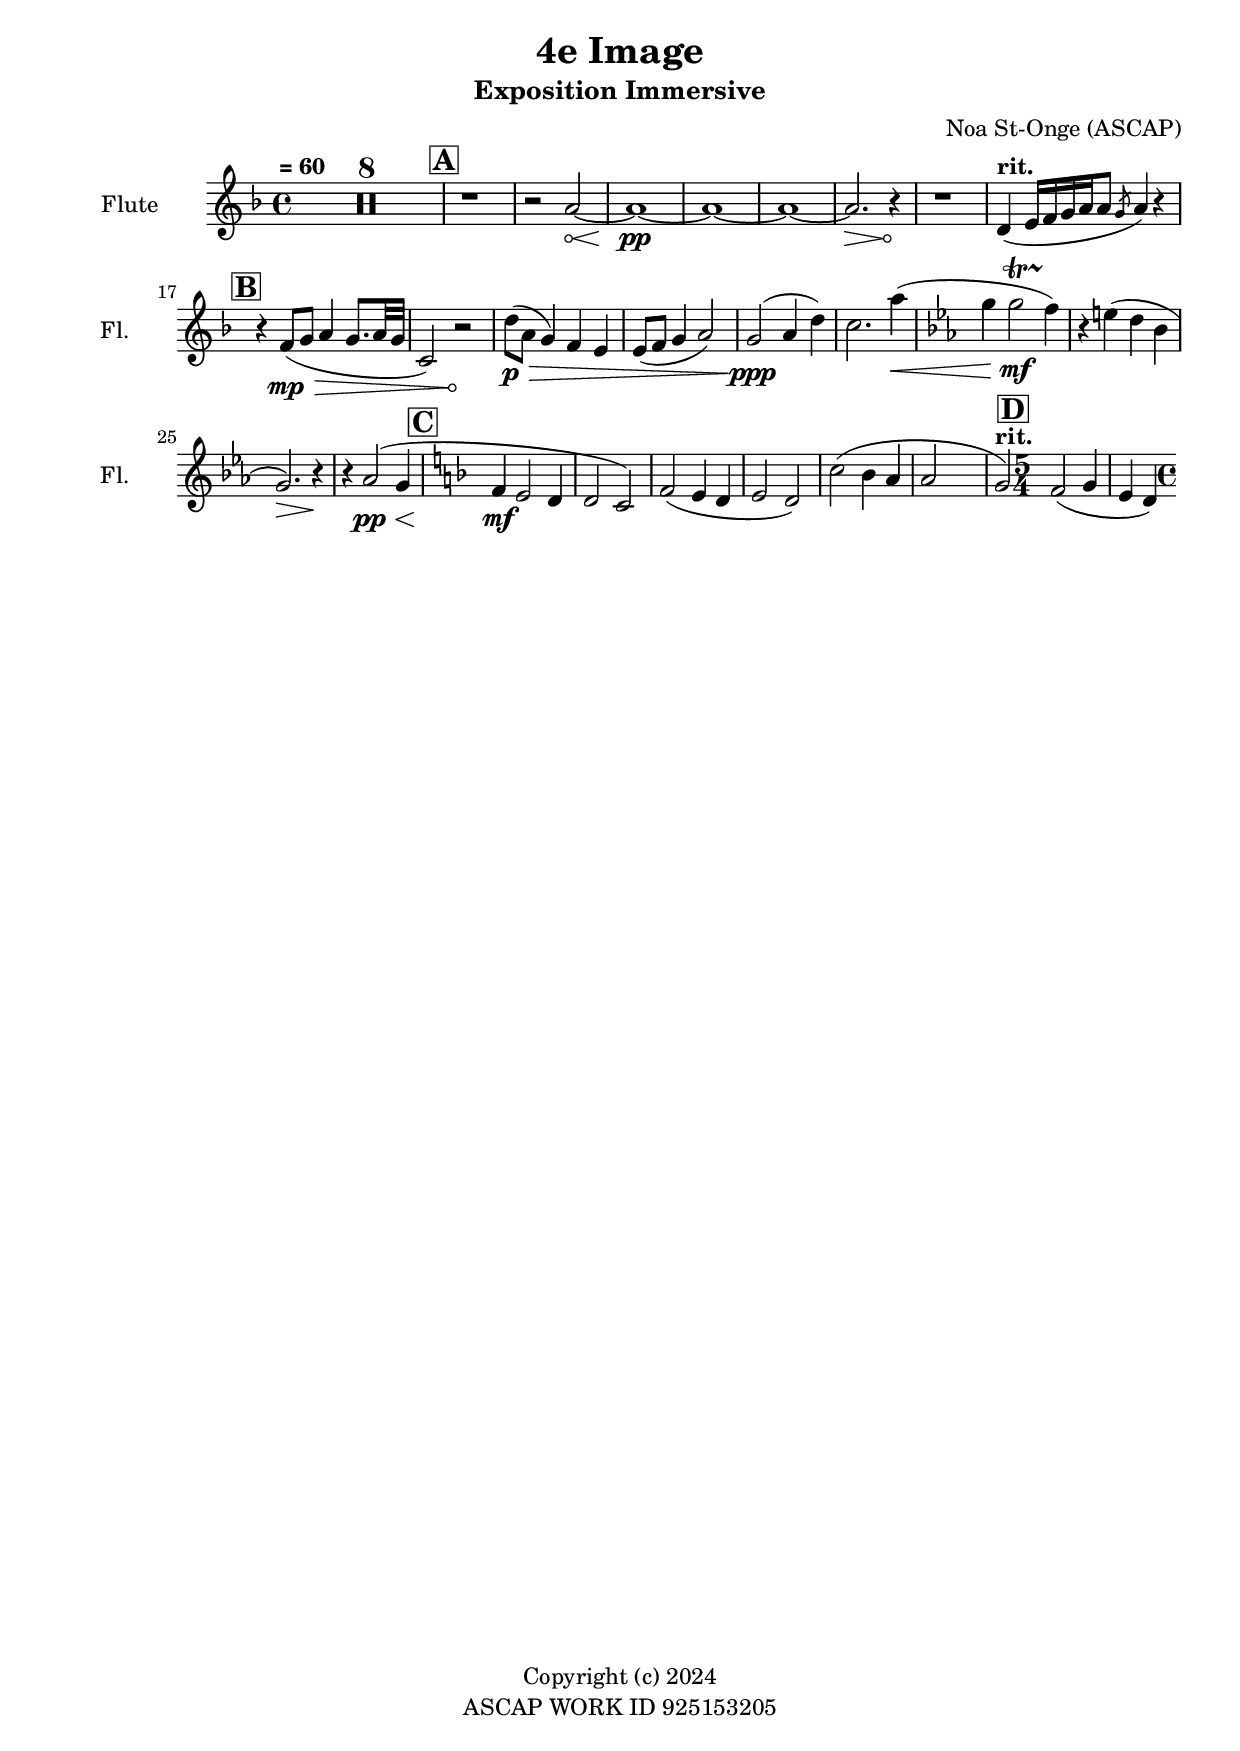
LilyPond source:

flute = \relative c'' {
  \time 4/4
  \tempo " = 60"
  \key f \major

  \set Score.rehearsalMarkFormatter = #format-mark-box-alphabet

  % Music follows here.
  \override Hairpin.circled-tip = ##t
  \compressMMRests { R1*8 } \mark \default r1 r2
  a2\< ~ a1\!\pp ~ a1 ~ a1 ~ a2.\> r4\! r1

  \tempo \markup { "rit. " } d,4 (e16 [f16 g16 a16 a8] \slashedGrace g8 a4*1/2) r4

  \mark \default %B
  r4 f8(\mp\> g8 a4 g8. a32 g32 c,2) r2\!

  \override Hairpin.circled-tip = ##f
  d'8(\p\> a8 g4) f4 e4
  e8( f8 g4 a2)
  g2(\!\ppp a4 d4)
  c2. a'4(\<

  \key ees \major

  g4 g2\mf\startTrillSpan f4\stopTrillSpan) r4

  e4( d4 bes4 g2.)\> r4\! r4

  \once \slurUp
  aes2(\pp\< g4 \mark \default %%%%% C %%%%%
  \key f \major
  f4\!\mf e2 d4 d2 c2)
  f2( e4 d4 e2 d2)
  c'2( bes4 a4
  \after 1 \tempo "rit. " a2 g2)

  %%%%% D %%%%%
  \mark \default
  \time 5/4
  f2( g4 e4 d4)
  \time 4/4
}

flutePart = \new Staff \with {
  instrumentName = "Flute"
  shortInstrumentName = "Fl."
  midiInstrument = "flute"
} \flute

\book {
  \bookOutputName "Flute"
  \header {
  title = "4e Image"
  subtitle = "Exposition Immersive"
  composer = "Noa St-Onge (ASCAP)"
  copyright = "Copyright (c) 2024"
  % Remove default LilyPond tagline
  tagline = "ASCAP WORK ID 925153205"
}
  \score {
    <<
      \flutePart
    >>
    \layout {
      indent = 25
      short-indent = 20
    }

    \midi {
      \tempo 4=60
    }
  }
}